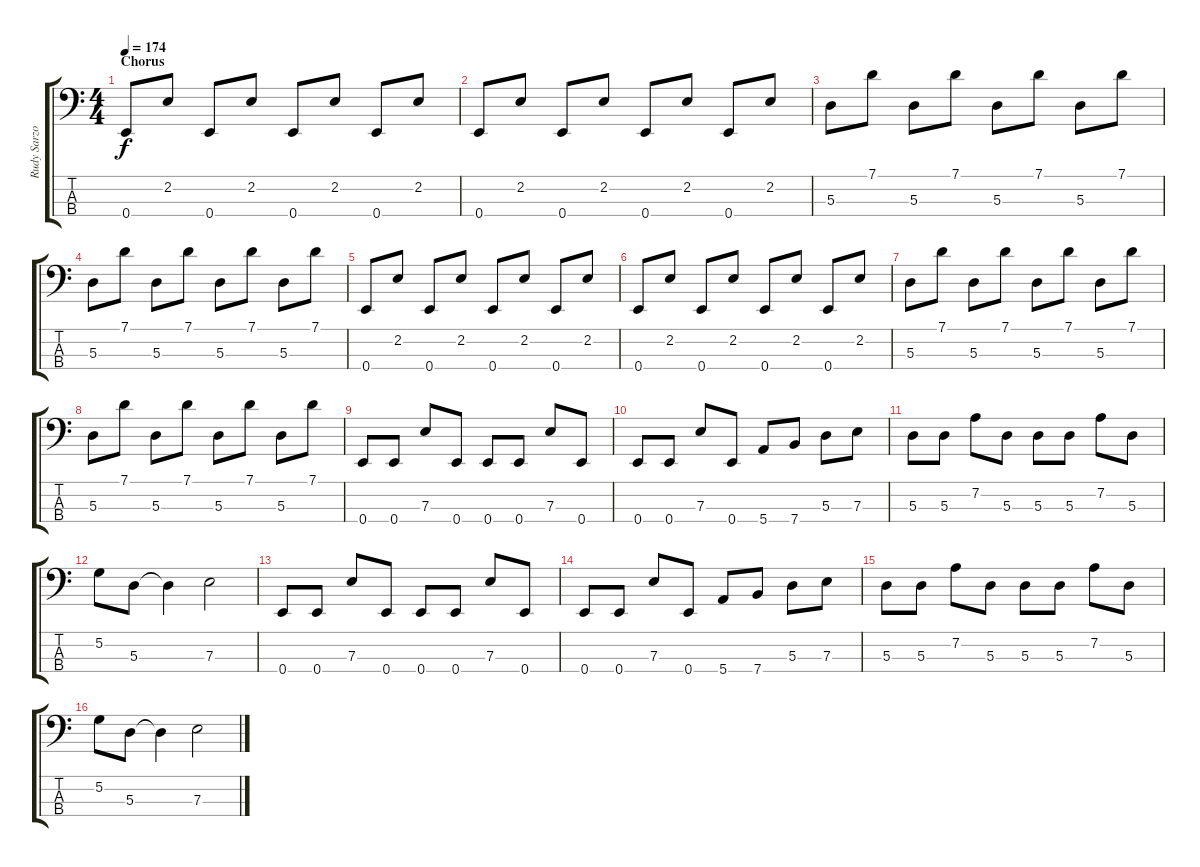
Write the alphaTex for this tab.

\track ("Rudy Sarzo" "Rudy Sarzo") {instrument electricbassfinger}
\staff {score tabs}
\tuning (G2 D2 A1 E1) {hide}
\ts (4 4)
\section ("" "Chorus")
\tempo 174
\clef f4
\ks c
0.4.8{dy f} 2.2.8 0.4.8 2.2.8 0.4.8 2.2.8 0.4.8 2.2.8 |
0.4.8 2.2.8 0.4.8 2.2.8 0.4.8 2.2.8 0.4.8 2.2.8 |
5.3.8 7.1.8 5.3.8 7.1.8 5.3.8 7.1.8 5.3.8 7.1.8 |
5.3.8 7.1.8 5.3.8 7.1.8 5.3.8 7.1.8 5.3.8 7.1.8 |
0.4.8 2.2.8 0.4.8 2.2.8 0.4.8 2.2.8 0.4.8 2.2.8 |
0.4.8 2.2.8 0.4.8 2.2.8 0.4.8 2.2.8 0.4.8 2.2.8 |
5.3.8 7.1.8 5.3.8 7.1.8 5.3.8 7.1.8 5.3.8 7.1.8 |
5.3.8 7.1.8 5.3.8 7.1.8 5.3.8 7.1.8 5.3.8 7.1.8 |
0.4.8 0.4.8 7.3.8 0.4.8 0.4.8 0.4.8 7.3.8 0.4.8 |
0.4.8 0.4.8 7.3.8 0.4.8 5.4.8 7.4.8 5.3.8 7.3.8 |
5.3.8 5.3.8 7.2.8 5.3.8 5.3.8 5.3.8 7.2.8 5.3.8 |
5.2.8 5.3.8 5.3{t}.4 7.3.2 |
0.4.8 0.4.8 7.3.8 0.4.8 0.4.8 0.4.8 7.3.8 0.4.8 |
0.4.8 0.4.8 7.3.8 0.4.8 5.4.8 7.4.8 5.3.8 7.3.8 |
5.3.8 5.3.8 7.2.8 5.3.8 5.3.8 5.3.8 7.2.8 5.3.8 |
5.2.8 5.3.8 5.3{t}.4 7.3.2
